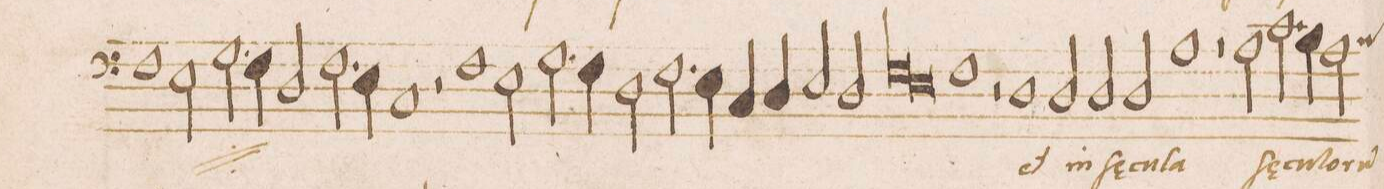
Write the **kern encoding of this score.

**kern	**text
*I"BASVS	*
*clefF4	*
*k[]	*
*met(c|)	*
*M2/1	*
1F	et
=216	=216
2E\	nunc
2.G\	et
4F\	.
2D/	.
=217	=217
2.F\	ſem-
4E\	.
1C	-per
=218	=218
2r	.
1F	et
2E\	nunc
=219	=219
2.G\	et
4F\	.
2D\	.
2.F\	ſem-
=220	=220
4E\	.
4C/	.
4D/	.
2E/	.
2D/	.
=221	=221
*lig	*
1F	.
1E	.
*Xlig	*
=222	=222
1F	-per
*	*Xij
2r	.
1D	et
=223	=223
2D/	ni
2D/	ſae-
2D/	-cu-
=224	=224
1A	-la
2r	.
2A\	ſae-
=225	=225
2.c\	-cu-
4B\	-lo-
*custos:B	*
2A\	-ru(m)
*-	*-
